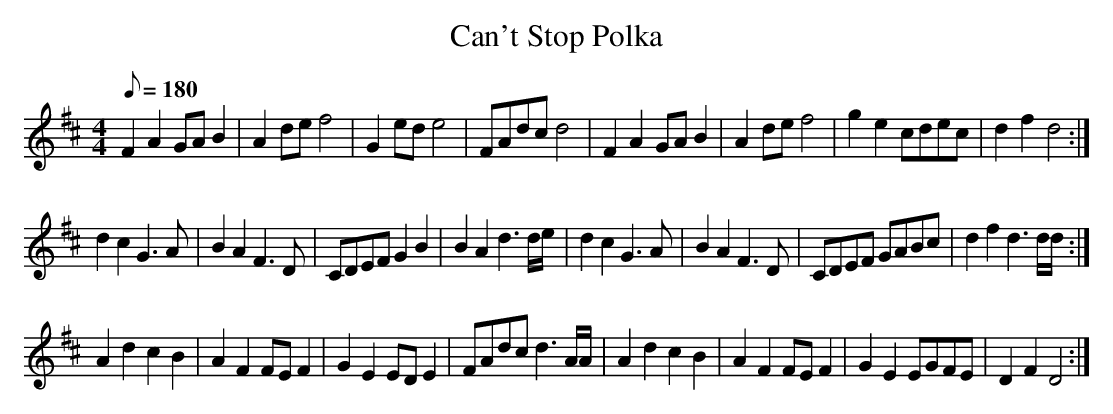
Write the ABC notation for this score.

X:1
T:Can't Stop Polka
M:4/4
L:1/8
Q:180
K:D
F2A2GAB2|A2def4|G2ede4|FAdcd4|F2A2GAB2|A2def4|g2e2cdec|d2f2d4:|
d2c2G3A|B2A2F3D|CDEFG2B2|B2A2d3d/e/|d2c2G3A|B2A2F3D|CDEF GABc|d2f2d3d/d/:|
A2d2c2B2|A2F2FEF2|G2E2EDE2|FAdcd3A/A/|A2d2c2B2|A2F2FEF2|G2E2EGFE|D2F2D4:|
